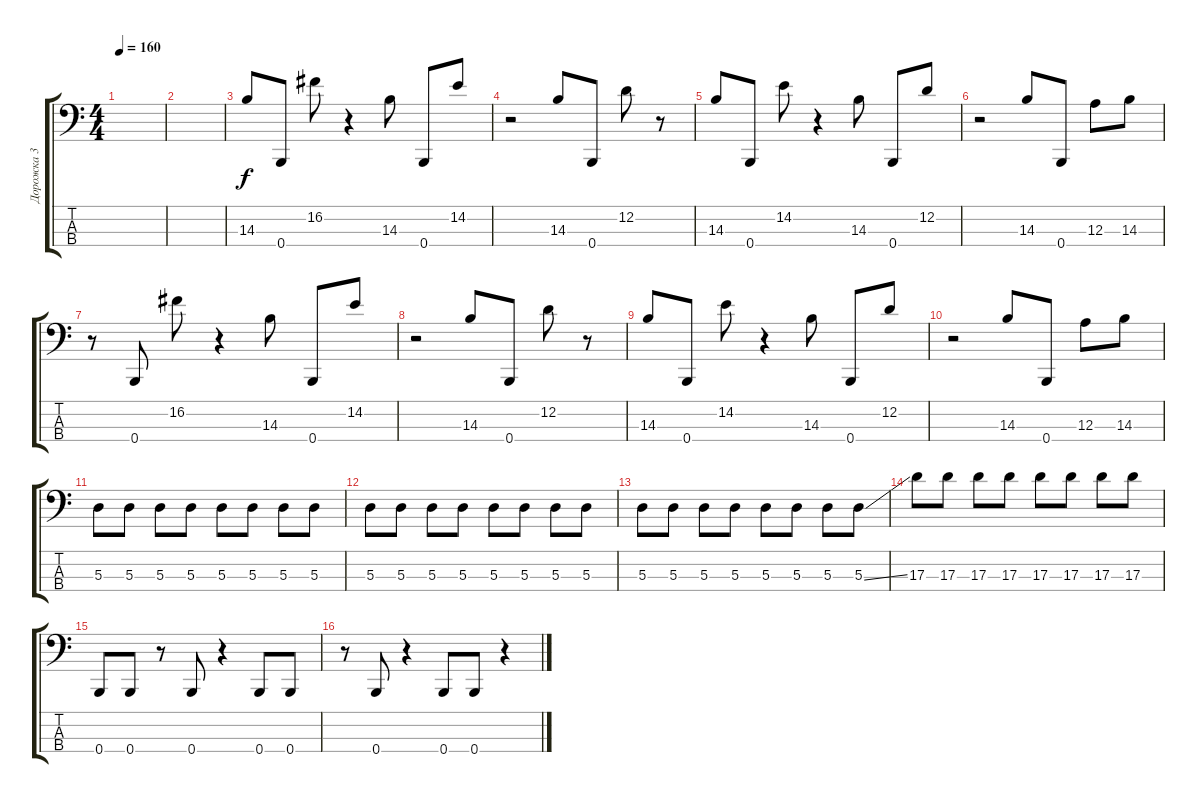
\track ("Дорожка 3" "Дорожка 3") {instrument electricbassfinger}
\staff {score tabs}
\tuning (G2 D2 A1 B0) {hide}
\ts (4 4)
\tempo 160
\clef f4
\ks c
|
|
14.3.8 0.4.8 16.2.8 r.4 14.3.8 0.4.8 14.2.8 |
r.2 14.3.8 0.4.8 12.2.8 r.8 |
14.3.8 0.4.8 14.2.8 r.4 14.3.8 0.4.8 12.2.8 |
r.2 14.3.8 0.4.8 12.3.8 14.3.8 |
r.8 0.4.8 16.2.8 r.4 14.3.8 0.4.8 14.2.8 |
r.2 14.3.8 0.4.8 12.2.8 r.8 |
14.3.8 0.4.8 14.2.8 r.4 14.3.8 0.4.8 12.2.8 |
r.2 14.3.8 0.4.8 12.3.8 14.3.8 |
5.3.8 5.3.8 5.3.8 5.3.8 5.3.8 5.3.8 5.3.8 5.3.8 |
5.3.8 5.3.8 5.3.8 5.3.8 5.3.8 5.3.8 5.3.8 5.3.8 |
5.3.8 5.3.8 5.3.8 5.3.8 5.3.8 5.3.8 5.3.8 5.3{ss}.8 |
17.3.8 17.3.8 17.3.8 17.3.8 17.3.8 17.3.8 17.3.8 17.3.8 |
0.4.8 0.4.8 r.8 0.4.8 r.4 0.4.8 0.4.8 |
r.8 0.4.8 r.4 0.4.8 0.4.8 r.4
